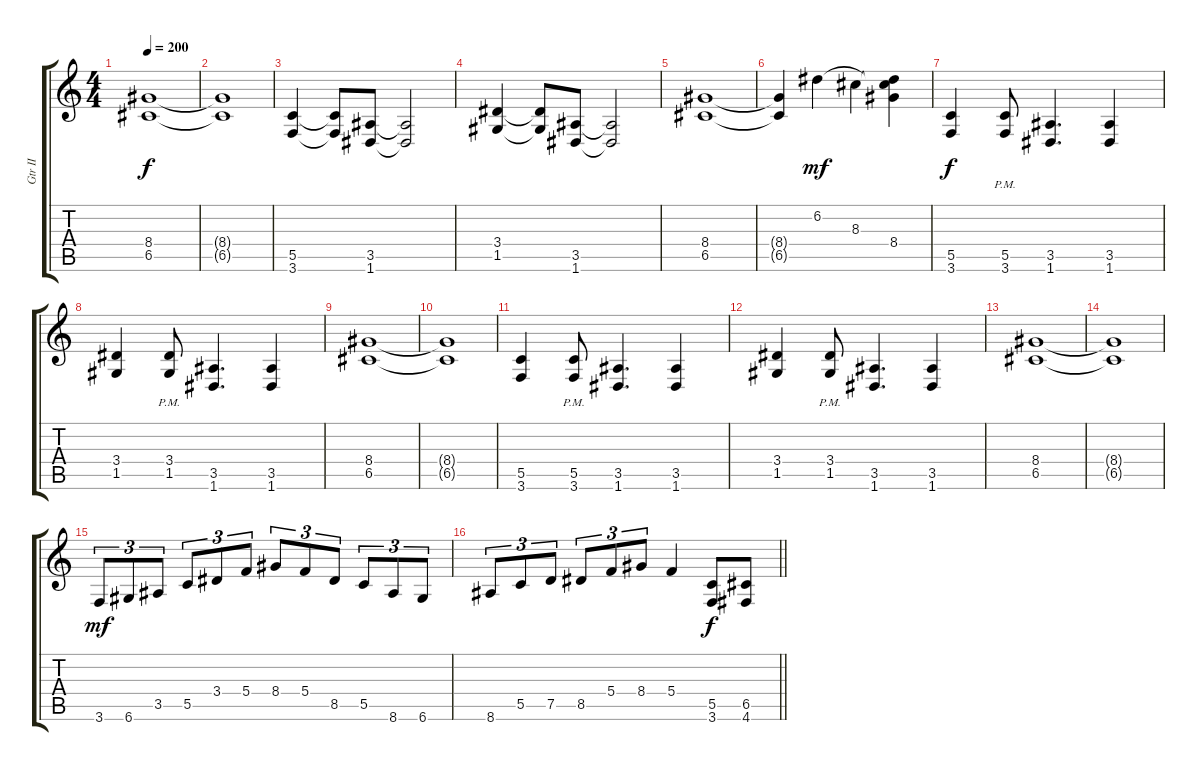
\track ("Gtr II" "Gtr II") {instrument distortionguitar}
\staff {score tabs}
\tuning (D4 A3 F3 C3 G2 D2) {hide}
\ts (4 4)
\tempo 200
\clef g2
\ks c
(8.4{t} 6.5{t}).1{dy f} |
(8.4{t} 6.5{t}).1 |
(5.5 3.6).4 (5.5{t} 3.6{t}).8 (3.5 1.6).8 (3.5{t} 1.6{t}).2 |
(3.4 1.5).4 (3.4{t} 1.5{t}).8 (3.5 1.6).8 (3.5{t} 1.6{t}).2 |
(8.4 6.5).1 |
(8.4{t} 6.5{t}).4 6.2.4{dy mf} 8.3.4 (6.2{t} 8.3{t} 8.4).4 |
(5.5 3.6).4{dy f} (5.5{pm} 3.6{pm}).8 (3.5 1.6).4{d} (3.5 1.6).4 |
(3.4 1.5).4 (3.4{pm} 1.5{pm}).8 (3.5 1.6).4{d} (3.5 1.6).4 |
(8.4 6.5).1 |
(8.4{t} 6.5{t}).1 |
(5.5 3.6).4 (5.5{pm} 3.6{pm}).8 (3.5 1.6).4{d} (3.5 1.6).4 |
(3.4 1.5).4 (3.4{pm} 1.5{pm}).8 (3.5 1.6).4{d} (3.5 1.6).4 |
(8.4 6.5).1 |
(8.4{t} 6.5{t}).1 |
3.6.8{tu (3 2) dy mf} 6.6.8{tu (3 2)} 3.5.8{tu (3 2)} 5.5.8{tu (3 2)} 3.4.8{tu (3 2)} 5.4.8{tu (3 2)} 8.4.8{tu (3 2)} 5.4.8{tu (3 2)} 8.5.8{tu (3 2)} 5.5.8{tu (3 2)} 8.6.8{tu (3 2)} 6.6.8{tu (3 2)} |
\barLineRight lightlight
8.6.8{tu (3 2)} 5.5.8{tu (3 2)} 7.5.8{tu (3 2)} 8.5.8{tu (3 2)} 5.4.8{tu (3 2)} 8.4.8{tu (3 2)} 5.4.4 (5.5 3.6).8{dy f} (6.5 4.6).8
